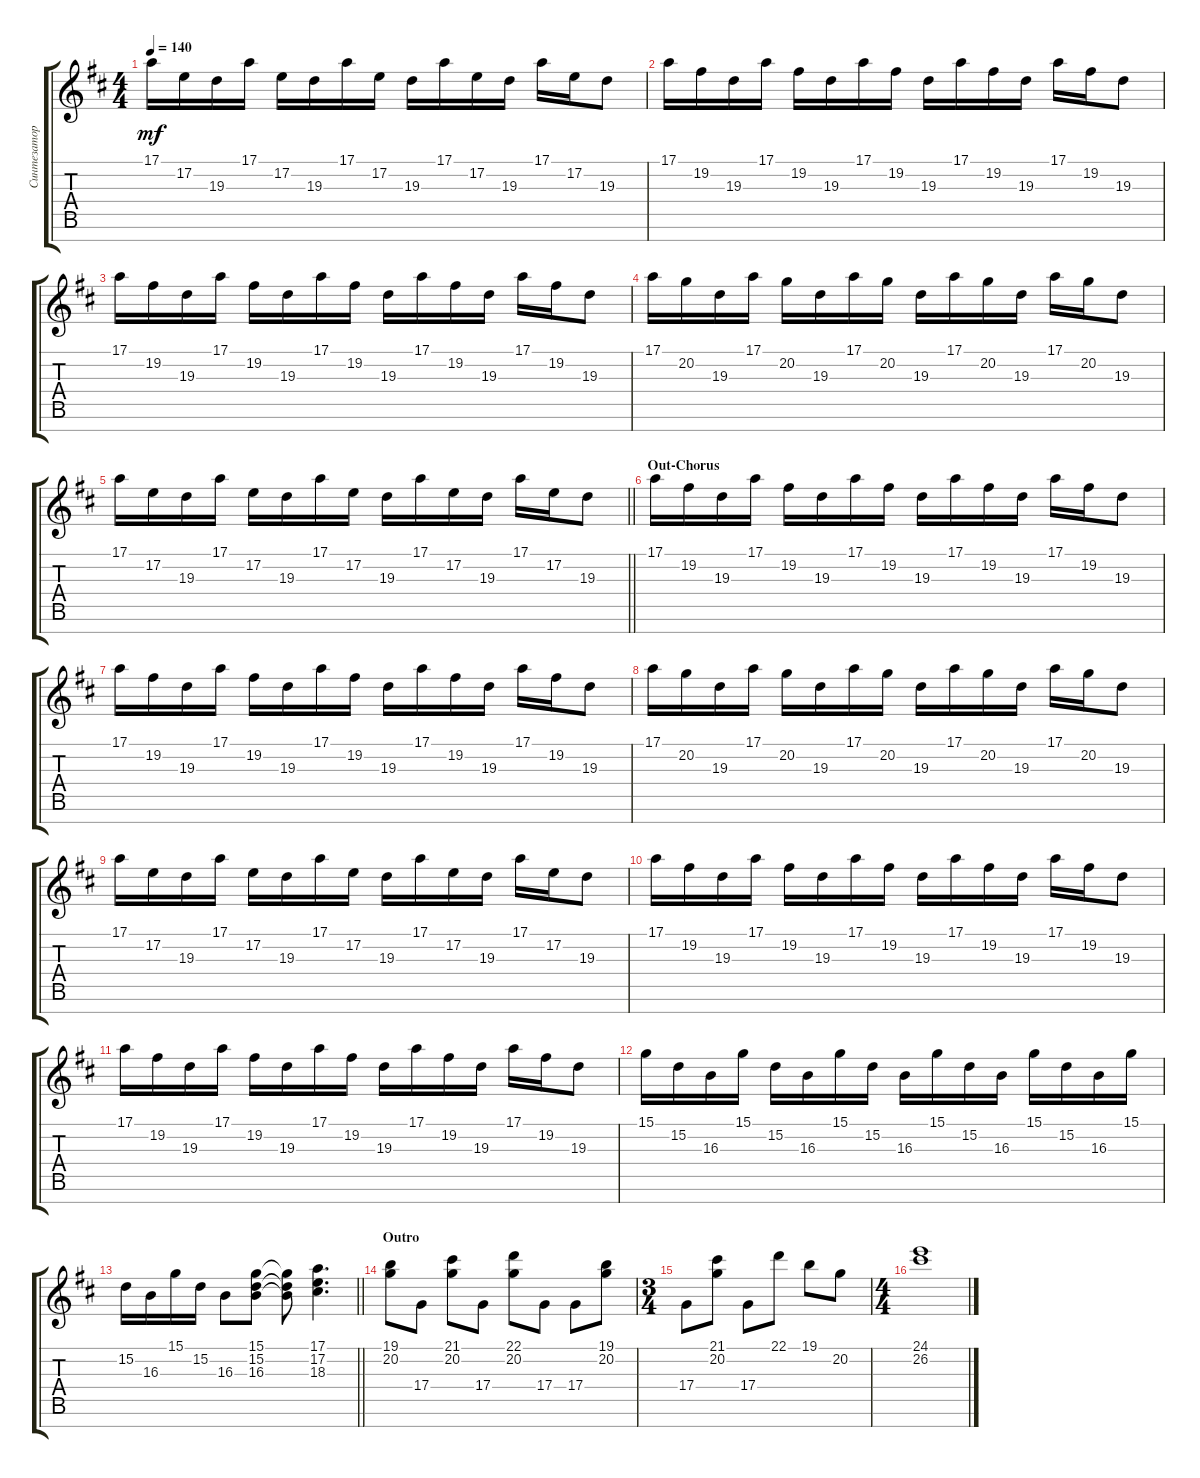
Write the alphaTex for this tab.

\track ("Синтезатор" "Синтезатор") {instrument tremolostrings}
\staff {score tabs}
\tuning (E4 B3 G3 D3 A2 E2 B1) {hide}
\ts (4 4)
\tempo 140
\clef g2
\ks bminor
17.1.16{dy mf} 17.2.16 19.3.16 17.1.16 17.2.16 19.3.16 17.1.16 17.2.16 19.3.16 17.1.16 17.2.16 19.3.16 17.1.16 17.2.16 19.3.8 |
17.1.16 19.2.16 19.3.16 17.1.16 19.2.16 19.3.16 17.1.16 19.2.16 19.3.16 17.1.16 19.2.16 19.3.16 17.1.16 19.2.16 19.3.8 |
17.1.16 19.2.16 19.3.16 17.1.16 19.2.16 19.3.16 17.1.16 19.2.16 19.3.16 17.1.16 19.2.16 19.3.16 17.1.16 19.2.16 19.3.8 |
17.1.16 20.2.16 19.3.16 17.1.16 20.2.16 19.3.16 17.1.16 20.2.16 19.3.16 17.1.16 20.2.16 19.3.16 17.1.16 20.2.16 19.3.8 |
\barLineRight lightlight
17.1.16 17.2.16 19.3.16 17.1.16 17.2.16 19.3.16 17.1.16 17.2.16 19.3.16 17.1.16 17.2.16 19.3.16 17.1.16 17.2.16 19.3.8 |
\section ("" "Out-Chorus")
17.1.16 19.2.16 19.3.16 17.1.16 19.2.16 19.3.16 17.1.16 19.2.16 19.3.16 17.1.16 19.2.16 19.3.16 17.1.16 19.2.16 19.3.8 |
17.1.16 19.2.16 19.3.16 17.1.16 19.2.16 19.3.16 17.1.16 19.2.16 19.3.16 17.1.16 19.2.16 19.3.16 17.1.16 19.2.16 19.3.8 |
17.1.16 20.2.16 19.3.16 17.1.16 20.2.16 19.3.16 17.1.16 20.2.16 19.3.16 17.1.16 20.2.16 19.3.16 17.1.16 20.2.16 19.3.8 |
17.1.16 17.2.16 19.3.16 17.1.16 17.2.16 19.3.16 17.1.16 17.2.16 19.3.16 17.1.16 17.2.16 19.3.16 17.1.16 17.2.16 19.3.8 |
17.1.16 19.2.16 19.3.16 17.1.16 19.2.16 19.3.16 17.1.16 19.2.16 19.3.16 17.1.16 19.2.16 19.3.16 17.1.16 19.2.16 19.3.8 |
17.1.16 19.2.16 19.3.16 17.1.16 19.2.16 19.3.16 17.1.16 19.2.16 19.3.16 17.1.16 19.2.16 19.3.16 17.1.16 19.2.16 19.3.8 |
15.1.16 15.2.16 16.3.16 15.1.16 15.2.16 16.3.16 15.1.16 15.2.16 16.3.16 15.1.16 15.2.16 16.3.16 15.1.16 15.2.16 16.3.16 15.1.16 |
\barLineRight lightlight
15.2.16 16.3.16 15.1.16 15.2.16 16.3.8 (15.1 15.2 16.3).8 (15.1{t} 15.2{t} 16.3{t}).8 (17.1 17.2 18.3).4{d} |
\section ("" "Outro")
(19.1 20.2).8 17.4.8 (21.1 20.2).8 17.4.8 (22.1 20.2).8 17.4.8 17.4.8 (19.1 20.2).8 |
\ts (3 4)
17.4.8 (21.1 20.2).8 17.4.8 22.1.8 19.1.8 20.2.8 |
\ts (4 4)
(24.1 26.2).1{volume 0}
